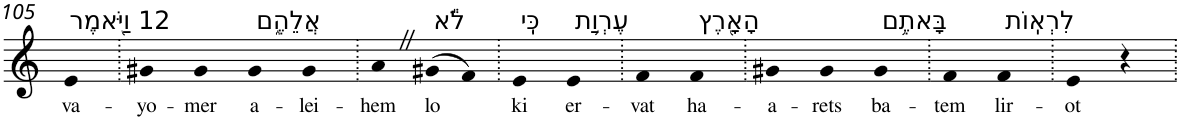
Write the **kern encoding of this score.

**kern	**text
*part1	*part1
*staff1	*staff1
*I"Piano	*
*I'Pno	*
!!LO:PB:g=z
*clefG2	*
*k[]	*
=105	=105
!LO:TX:a:t=12 וַיֹּ֖אמֶר	!
!	!LO:LY:b
4e	va-
=106.	=106.
!	!LO:LY:b
4g#X	-yo-
!	!LO:LY:b
4g#	-mer
!LO:TX:a:t=אֲלֵהֶ֑ם	!
!	!LO:LY:b
4g#	a-
!	!LO:LY:b
4g#	-lei-
=107.	=107.
!	!LO:LY:b
4aZ	-hem
!LO:TX:a:t=לֹ֕א	!
!	!LO:LY:b
(>8g#X	lo
8f)	.
=108.	=108.
!LO:TX:a:t=כִּֽי	!
!	!LO:LY:b
4e	ki
!LO:TX:a:t=עֶרְוַ֥ת	!
!	!LO:LY:b
4e	er-
=109.	=109.
!	!LO:LY:b
4f	-vat
!LO:TX:a:t=הָאָ֖רֶץ	!
!	!LO:LY:b
4f	ha-
=110.	=110.
!	!LO:LY:b
4g#X	-a-
!	!LO:LY:b
4g#	-rets
!LO:TX:a:t=בָּאתֶ֥ם	!
!	!LO:LY:b
4g#	ba-
=111.	=111.
!	!LO:LY:b
4f	-tem
!LO:TX:a:t=לִרְאֽוֹת	!
!	!LO:LY:b
4f	lir-
=112.	=112.
!	!LO:LY:b
4e	-ot
4r	.
=.	=.
*-	*-
